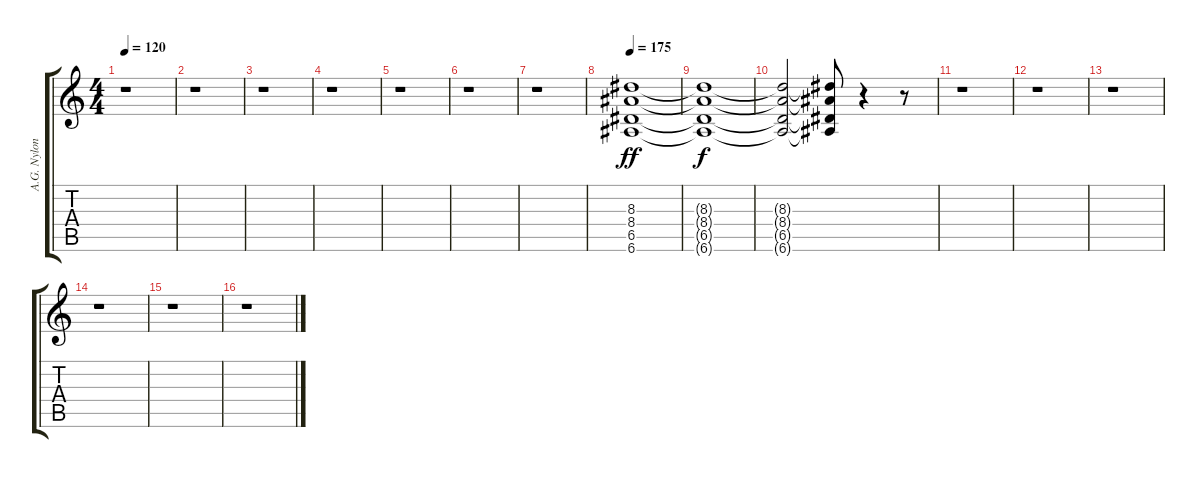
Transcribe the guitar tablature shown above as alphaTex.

\track ("A.G. Nylon 2" "A.G. Nylon") {instrument acousticguitarnylon}
\staff {score tabs}
\tuning (E4 B3 G3 D3 A2 E2) {hide}
\ts (4 4)
\tempo 120
\clef g2
\ks c
r.1{dy f} |
r.1 |
r.1 |
r.1 |
r.1 |
r.1 |
r.1 |
\tempo 175
(8.3 8.4 6.5 6.6).1{dy ff} |
(8.3{t} 8.4{t} 6.5{t} 6.6{t}).1{dy f} |
(8.3{t} 8.4{t} 6.5{t} 6.6{t}).2 (8.3{t} 8.4{t} 6.5{t} 6.6{t}).8 r.4 r.8 |
r.1 |
r.1 |
r.1 |
r.1 |
r.1 |
r.1
